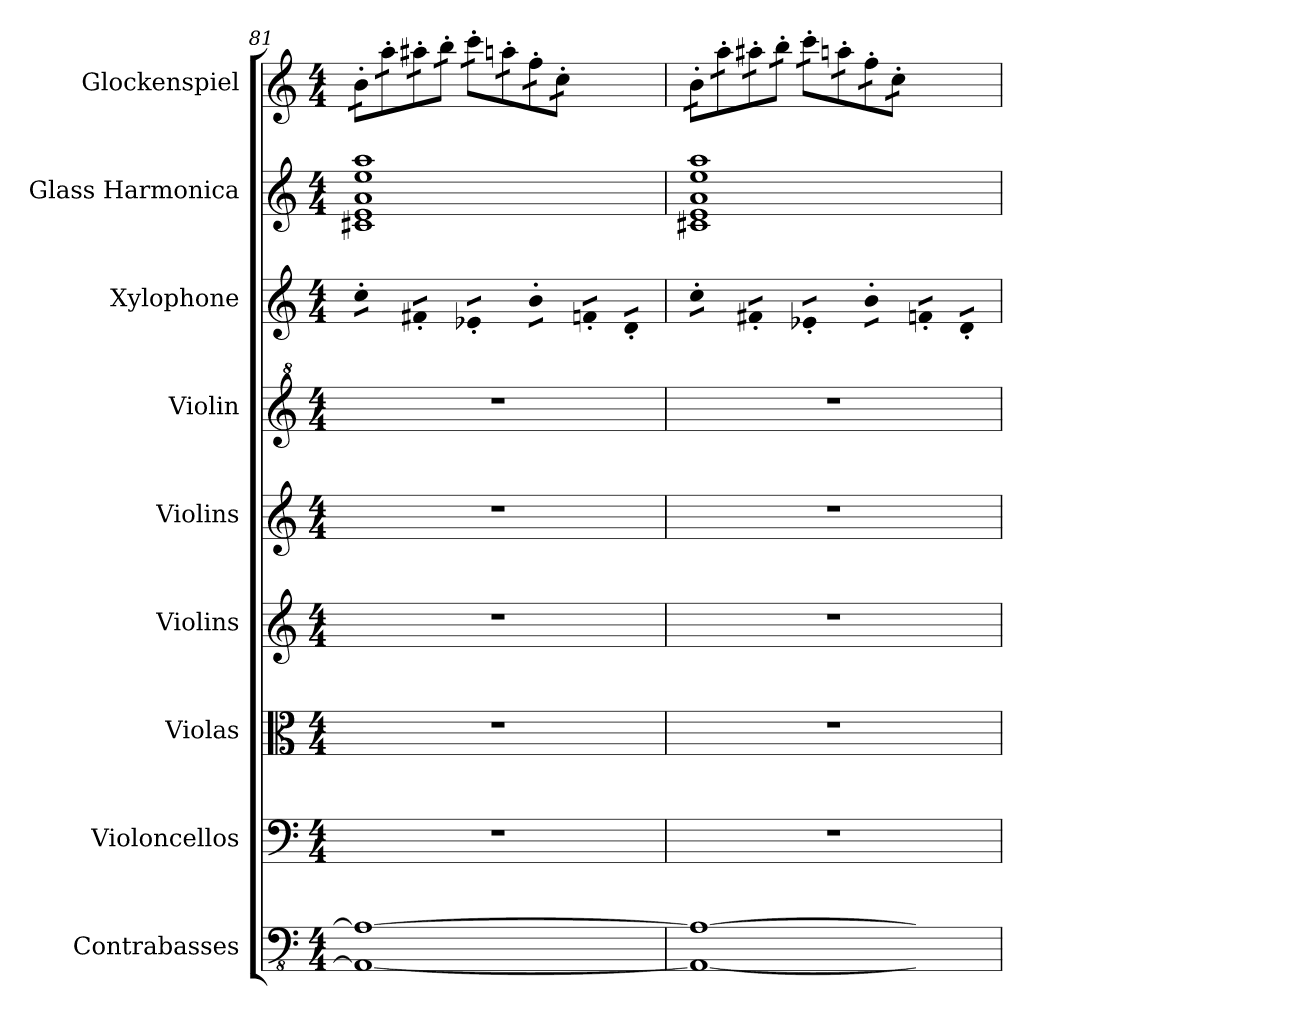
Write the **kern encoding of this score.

**kern	**kern	**kern	**kern	**kern	**kern	**kern	**kern	**kern
*part9	*part8	*part7	*part6	*part5	*part4	*part3	*part2	*part1
*staff9	*staff8	*staff7	*staff6	*staff5	*staff4	*staff3	*staff2	*staff1
*I"Contrabasses	*I"Violoncellos	*I"Violas	*I"Violins	*I"Violins	*I"Violin	*I"Xylophone	*I"Glass Harmonica	*I"Glockenspiel
*I'Cbs.	*I'Vcs.	*I'Vlas.	*I'Vlns.	*I'Vlns.	*I'Vln.	*I'Xyl.	*I'Gla. Har.	*I'Glk.
!!LO:PB:g=z
*clefFv4	*clefF4	*clefC3	*clefG2	*clefG2	*clefG^2	*clefG2	*clefG2	*clefG2
*	*	*	*	*	*	*ITrd-7c-12	*	*ITrd-14c-24
*k[]	*k[]	*k[]	*k[]	*k[]	*k[]	*k[]	*k[]	*k[]
*M4/4	*M4/4	*M4/4	*M4/4	*M4/4	*M4/4	*M4/4	*M4/4	*M4/4
=81	=81	=81	=81	=81	=81	=81	=81	=81
*	*	*	*	*	*	*tremolo	*	*
*	*	*	*	*	*	*	*	*tremolo
1AAA_ 1AA_	1r	1r	1r	1r	1r	12ccc'\L	1c#X 1e 1a 1ee 1aa	16bbb'\LL
.	.	.	.	.	.	.	.	16bbb'\
.	.	.	.	.	.	12ccc'\J	.	.
.	.	.	.	.	.	.	.	16aaaa'\
.	.	.	.	.	.	12ff#X'/L	.	.
.	.	.	.	.	.	.	.	16aaaa'\
.	.	.	.	.	.	12ff#X'/J	.	16aaaa#X'\
.	.	.	.	.	.	.	.	16aaaa#X'\
.	.	.	.	.	.	12ee-X'/L	.	.
.	.	.	.	.	.	.	.	16bbbb'\
.	.	.	.	.	.	12ee-X'/J	.	.
.	.	.	.	.	.	.	.	16bbbb'\JJ
.	.	.	.	.	.	12bb'\L	.	16ccccc'\LL
.	.	.	.	.	.	.	.	16ccccc'\
.	.	.	.	.	.	12bb'\J	.	.
.	.	.	.	.	.	.	.	16aaaan'\
.	.	.	.	.	.	12ffn'/L	.	.
.	.	.	.	.	.	.	.	16aaaan'\
.	.	.	.	.	.	12ffn'/J	.	16ffff'\
.	.	.	.	.	.	.	.	16ffff'\
.	.	.	.	.	.	12dd'/L	.	.
.	.	.	.	.	.	.	.	16cccc'\
.	.	.	.	.	.	12dd'/J	.	.
.	.	.	.	.	.	.	.	16cccc'\JJ
=82	=82	=82	=82	=82	=82	=82	=82	=82
1AAA_ 1AA_	1r	1r	1r	1r	1r	12ccc'\L	1c#X 1e 1a 1ee 1aa	16bbb'\LL
.	.	.	.	.	.	.	.	16bbb'\
.	.	.	.	.	.	12ccc'\J	.	.
.	.	.	.	.	.	.	.	16aaaa'\
.	.	.	.	.	.	12ff#X'/L	.	.
.	.	.	.	.	.	.	.	16aaaa'\
.	.	.	.	.	.	12ff#X'/J	.	16aaaa#X'\
.	.	.	.	.	.	.	.	16aaaa#X'\
.	.	.	.	.	.	12ee-X'/L	.	.
.	.	.	.	.	.	.	.	16bbbb'\
.	.	.	.	.	.	12ee-X'/J	.	.
.	.	.	.	.	.	.	.	16bbbb'\JJ
.	.	.	.	.	.	12bb'\L	.	16ccccc'\LL
.	.	.	.	.	.	.	.	16ccccc'\
.	.	.	.	.	.	12bb'\J	.	.
.	.	.	.	.	.	.	.	16aaaan'\
.	.	.	.	.	.	12ffn'/L	.	.
.	.	.	.	.	.	.	.	16aaaan'\
.	.	.	.	.	.	12ffn'/J	.	16ffff'\
.	.	.	.	.	.	.	.	16ffff'\
.	.	.	.	.	.	12dd'/L	.	.
.	.	.	.	.	.	.	.	16cccc'\
.	.	.	.	.	.	12dd'/J	.	.
*	*	*	*	*	*	*Xtremolo	*	*
.	.	.	.	.	.	.	.	16cccc'\JJ
*	*	*	*	*	*	*	*	*Xtremolo
=	=	=	=	=	=	=	=	=
*-	*-	*-	*-	*-	*-	*-	*-	*-
